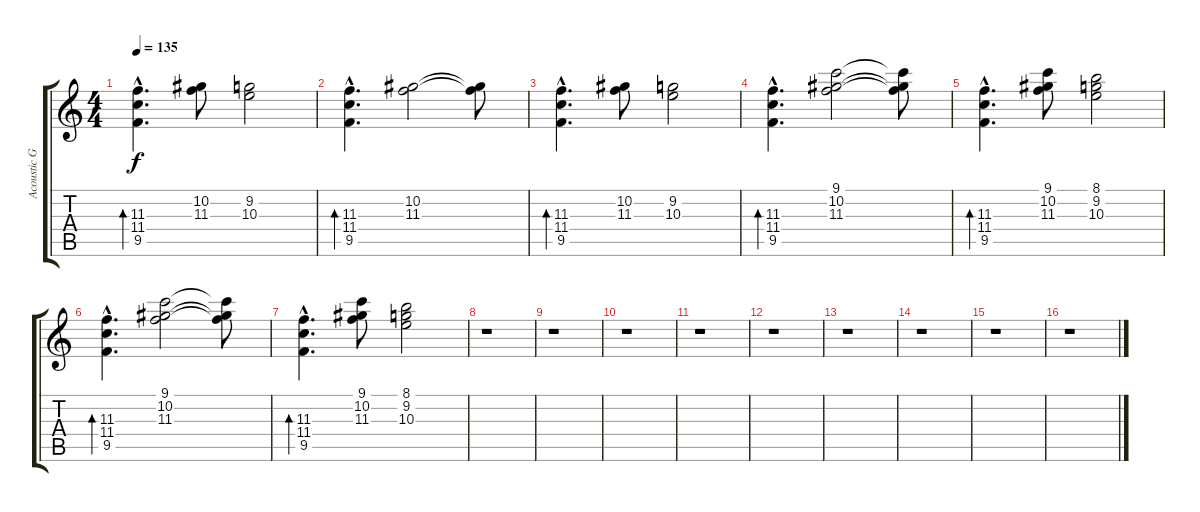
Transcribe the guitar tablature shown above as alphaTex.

\track ("Acoustic Guitar (steel)" "Acoustic G") {instrument acousticguitarsteel}
\staff {score tabs}
\tuning (Eb4 Bb3 Gb3 Db3 Ab2 Eb2) {hide}
\ts (4 4)
\tempo 135
\clef g2
\ks c
(11.3{hac} 11.4{hac} 9.5{hac}).4{d bd 120 dy f} (10.2 11.3).8 (9.2 10.3).2 |
(11.3{hac} 11.4 9.5).4{d bd 120} (10.2 11.3).2 (10.2{t} 11.3{t}).8 |
(11.3{hac} 11.4{hac} 9.5{hac}).4{d bd 120} (10.2 11.3).8 (9.2 10.3).2 |
(11.3{hac} 11.4 9.5).4{d bd 120} (9.1 10.2 11.3).2 (9.1{t} 10.2{t} 11.3{t}).8 |
(11.3{hac} 11.4{hac} 9.5{hac}).4{d bd 120} (9.1 10.2 11.3).8 (8.1 9.2 10.3).2 |
(11.3{hac} 11.4 9.5).4{d bd 120} (9.1 10.2 11.3).2 (9.1{t} 10.2{t} 11.3{t}).8 |
(11.3{hac} 11.4{hac} 9.5{hac}).4{d bd 120} (9.1 10.2 11.3).8 (8.1 9.2 10.3).2 |
r.1 |
r.1 |
r.1 |
r.1 |
r.1 |
r.1 |
r.1 |
r.1 |
r.1
